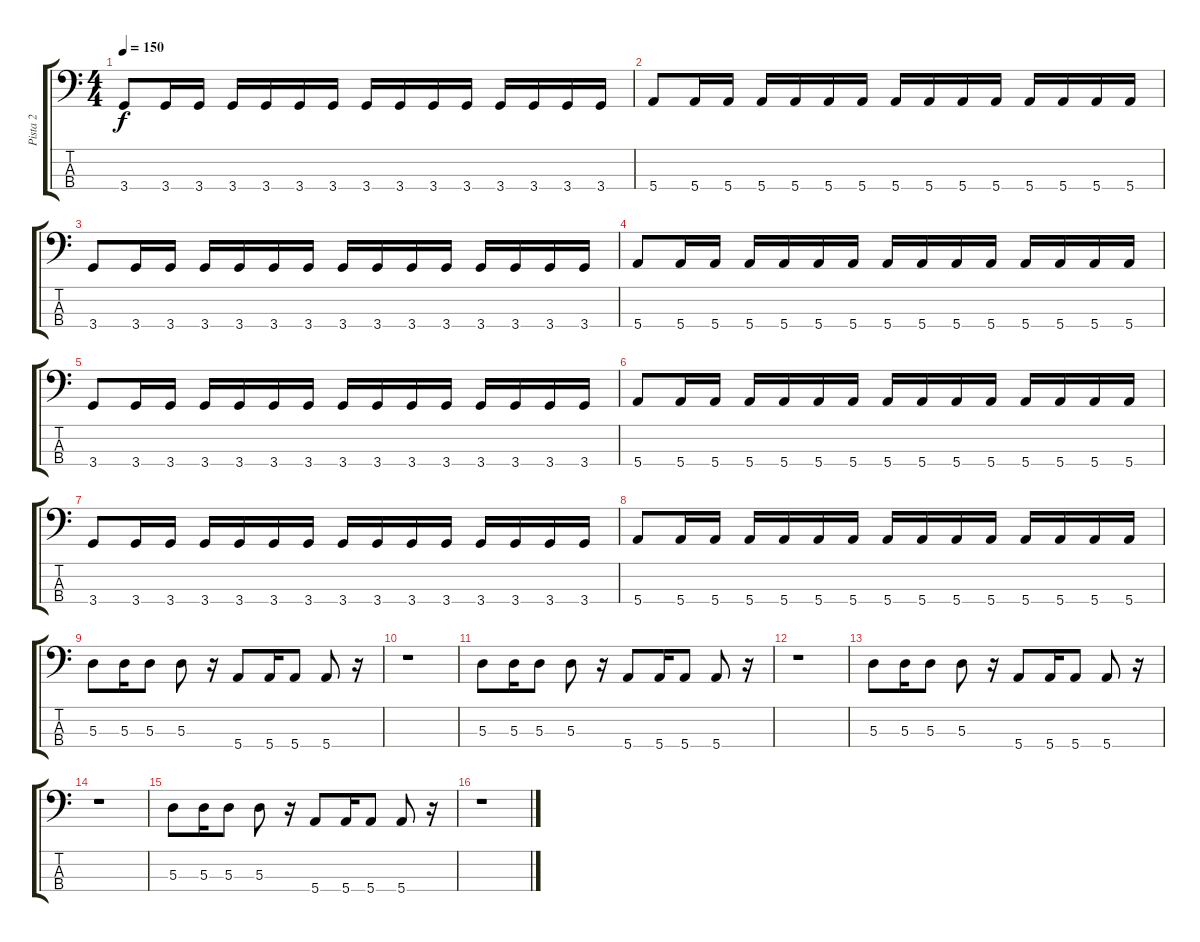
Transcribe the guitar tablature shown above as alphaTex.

\track ("Pista 2" "Pista 2") {instrument electricbasspick}
\staff {score tabs}
\tuning (G2 D2 A1 E1) {hide}
\ts (4 4)
\tempo 150
\clef f4
\ks c
3.4.8{dy f} 3.4.16 3.4.16 3.4.16 3.4.16 3.4.16 3.4.16 3.4.16 3.4.16 3.4.16 3.4.16 3.4.16 3.4.16 3.4.16 3.4.16 |
5.4.8 5.4.16 5.4.16 5.4.16 5.4.16 5.4.16 5.4.16 5.4.16 5.4.16 5.4.16 5.4.16 5.4.16 5.4.16 5.4.16 5.4.16 |
3.4.8 3.4.16 3.4.16 3.4.16 3.4.16 3.4.16 3.4.16 3.4.16 3.4.16 3.4.16 3.4.16 3.4.16 3.4.16 3.4.16 3.4.16 |
5.4.8 5.4.16 5.4.16 5.4.16 5.4.16 5.4.16 5.4.16 5.4.16 5.4.16 5.4.16 5.4.16 5.4.16 5.4.16 5.4.16 5.4.16 |
3.4.8 3.4.16 3.4.16 3.4.16 3.4.16 3.4.16 3.4.16 3.4.16 3.4.16 3.4.16 3.4.16 3.4.16 3.4.16 3.4.16 3.4.16 |
5.4.8 5.4.16 5.4.16 5.4.16 5.4.16 5.4.16 5.4.16 5.4.16 5.4.16 5.4.16 5.4.16 5.4.16 5.4.16 5.4.16 5.4.16 |
3.4.8 3.4.16 3.4.16 3.4.16 3.4.16 3.4.16 3.4.16 3.4.16 3.4.16 3.4.16 3.4.16 3.4.16 3.4.16 3.4.16 3.4.16 |
5.4.8 5.4.16 5.4.16 5.4.16 5.4.16 5.4.16 5.4.16 5.4.16 5.4.16 5.4.16 5.4.16 5.4.16 5.4.16 5.4.16 5.4.16 |
5.3.8 5.3.16 5.3.8 5.3.8 r.16 5.4.8 5.4.16 5.4.8 5.4.8 r.16 |
r.1 |
5.3.8 5.3.16 5.3.8 5.3.8 r.16 5.4.8 5.4.16 5.4.8 5.4.8 r.16 |
r.1 |
5.3.8 5.3.16 5.3.8 5.3.8 r.16 5.4.8 5.4.16 5.4.8 5.4.8 r.16 |
r.1 |
5.3.8 5.3.16 5.3.8 5.3.8 r.16 5.4.8 5.4.16 5.4.8 5.4.8 r.16 |
r.1
